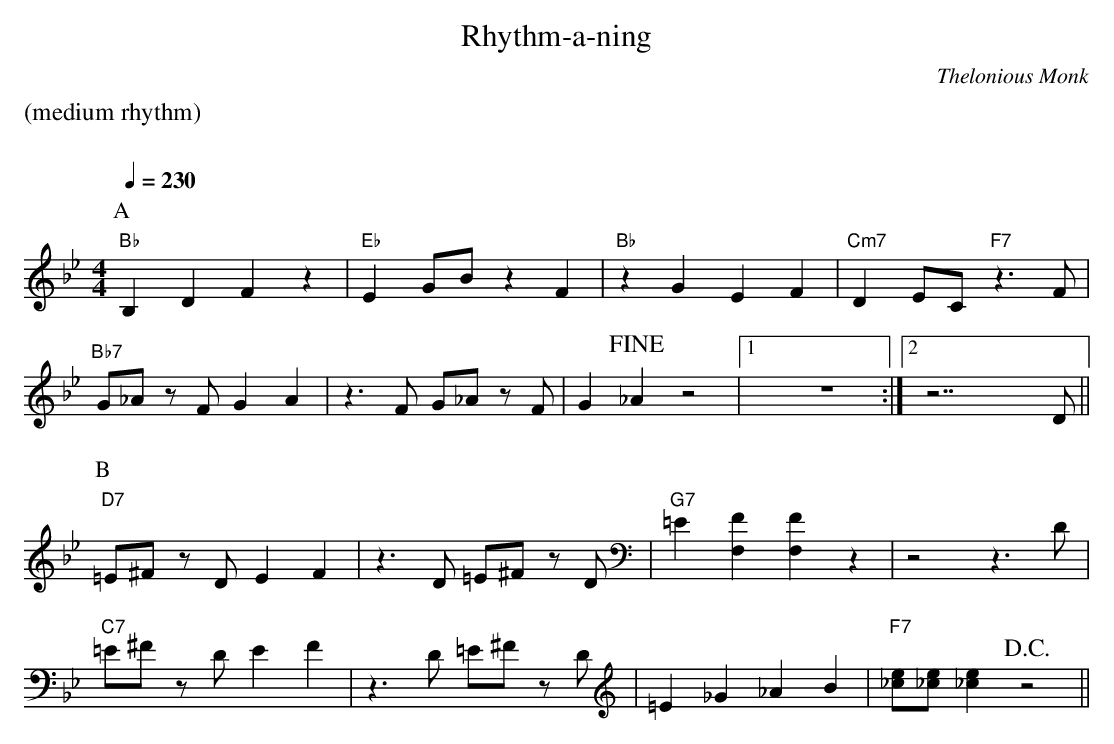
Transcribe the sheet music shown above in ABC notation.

X:1
T:Rhythm-a-ning
C:Thelonious Monk
Q:1/4=230
M:4/4
L:1/8
%%staves (chords melody)
K:Bb
%%text (medium rhythm)
%%vskip 20
P:A
V:chords
"Bb"x4 x4 | "Eb"x4 x4 | "Bb"x4 x4 | "Cm7"x4 "F7"x4 |
"Bb7"x4 x4 | x4 x4 | x4 x4 |[1 x4 x4 :|[2 x4 x4 ||
V:melody clef=treble
B,2D2F2z2 | E2GB z2F2 | z2G2E2F2 | D2EC z3F |
G_A zF G2A2 | z3F G_A zF | G2!fine!_A2 z4 | [1 z8 :|[2 z7D ||
P:B
V:chords
"D7"x4 x4 | x4 x4 | "G7"x4 x4 | x4 x4 |
"C7"x4 x4 | x4 x4 | x4 x4 | "F7"x4 x4 ||
V:melody
=E^F zD E2F2 | z3D =E^F zD | =E2[F2F,2][F2F,2]z2 | z4z3D |
=E^F zD E2F2 | z3D =E^F zD | =E2_G2_A2B2 | [_ce][_ce][_c2e2] !D.C.!z4||
